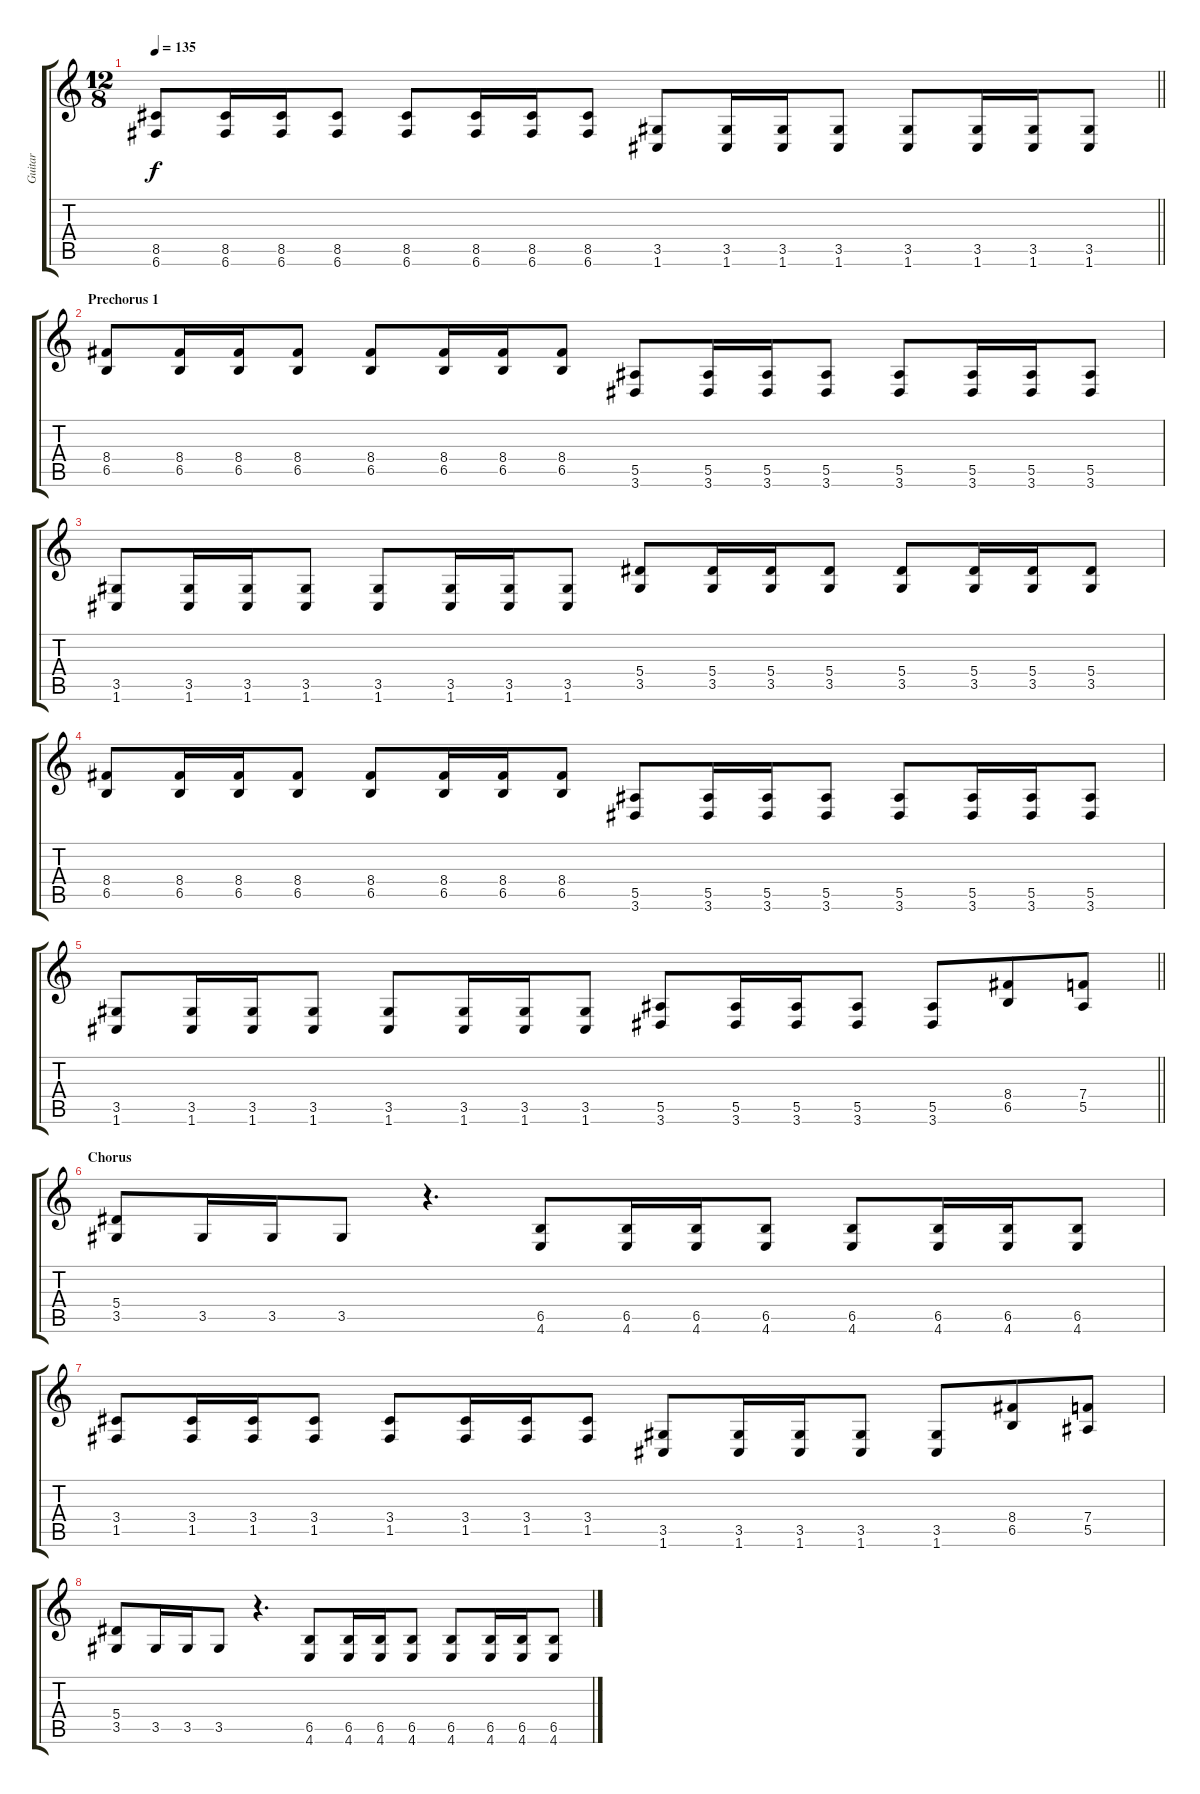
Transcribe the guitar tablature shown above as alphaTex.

\track ("Guitar" "Guitar") {instrument distortionguitar}
\staff {score tabs}
\tuning (C4 G3 Eb3 Bb2 F2 C2) {hide}
\ts (12 8)
\tempo 135
\clef g2
\barLineRight lightlight
\ks c
(8.5 6.6).8{dy f} (8.5 6.6).16 (8.5 6.6).16 (8.5 6.6).8 (8.5 6.6).8 (8.5 6.6).16 (8.5 6.6).16 (8.5 6.6).8 (3.5 1.6).8 (3.5 1.6).16 (3.5 1.6).16 (3.5 1.6).8 (3.5 1.6).8 (3.5 1.6).16 (3.5 1.6).16 (3.5 1.6).8 |
\section ("" "Prechorus 1")
(8.4 6.5).8 (8.4 6.5).16 (8.4 6.5).16 (8.4 6.5).8 (8.4 6.5).8 (8.4 6.5).16 (8.4 6.5).16 (8.4 6.5).8 (5.5 3.6).8 (5.5 3.6).16 (5.5 3.6).16 (5.5 3.6).8 (5.5 3.6).8 (5.5 3.6).16 (5.5 3.6).16 (5.5 3.6).8 |
(3.5 1.6).8 (3.5 1.6).16 (3.5 1.6).16 (3.5 1.6).8 (3.5 1.6).8 (3.5 1.6).16 (3.5 1.6).16 (3.5 1.6).8 (5.4 3.5).8 (5.4 3.5).16 (5.4 3.5).16 (5.4 3.5).8 (5.4 3.5).8 (5.4 3.5).16 (5.4 3.5).16 (5.4 3.5).8 |
(8.4 6.5).8 (8.4 6.5).16 (8.4 6.5).16 (8.4 6.5).8 (8.4 6.5).8 (8.4 6.5).16 (8.4 6.5).16 (8.4 6.5).8 (5.5 3.6).8 (5.5 3.6).16 (5.5 3.6).16 (5.5 3.6).8 (5.5 3.6).8 (5.5 3.6).16 (5.5 3.6).16 (5.5 3.6).8 |
\barLineRight lightlight
(3.5 1.6).8 (3.5 1.6).16 (3.5 1.6).16 (3.5 1.6).8 (3.5 1.6).8 (3.5 1.6).16 (3.5 1.6).16 (3.5 1.6).8 (5.5 3.6).8 (5.5 3.6).16 (5.5 3.6).16 (5.5 3.6).8 (5.5 3.6).8 (8.4 6.5).8 (7.4 5.5).8 |
\section ("" "Chorus")
(5.4 3.5).8 3.5.16 3.5.16 3.5.8 r.4{d} (6.5 4.6).8 (6.5 4.6).16 (6.5 4.6).16 (6.5 4.6).8 (6.5 4.6).8 (6.5 4.6).16 (6.5 4.6).16 (6.5 4.6).8 |
(3.4 1.5).8 (3.4 1.5).16 (3.4 1.5).16 (3.4 1.5).8 (3.4 1.5).8 (3.4 1.5).16 (3.4 1.5).16 (3.4 1.5).8 (3.5 1.6).8 (3.5 1.6).16 (3.5 1.6).16 (3.5 1.6).8 (3.5 1.6).8 (8.4 6.5).8 (7.4 5.5).8 |
(5.4 3.5).8 3.5.16 3.5.16 3.5.8 r.4{d} (6.5 4.6).8 (6.5 4.6).16 (6.5 4.6).16 (6.5 4.6).8 (6.5 4.6).8 (6.5 4.6).16 (6.5 4.6).16 (6.5 4.6).8
